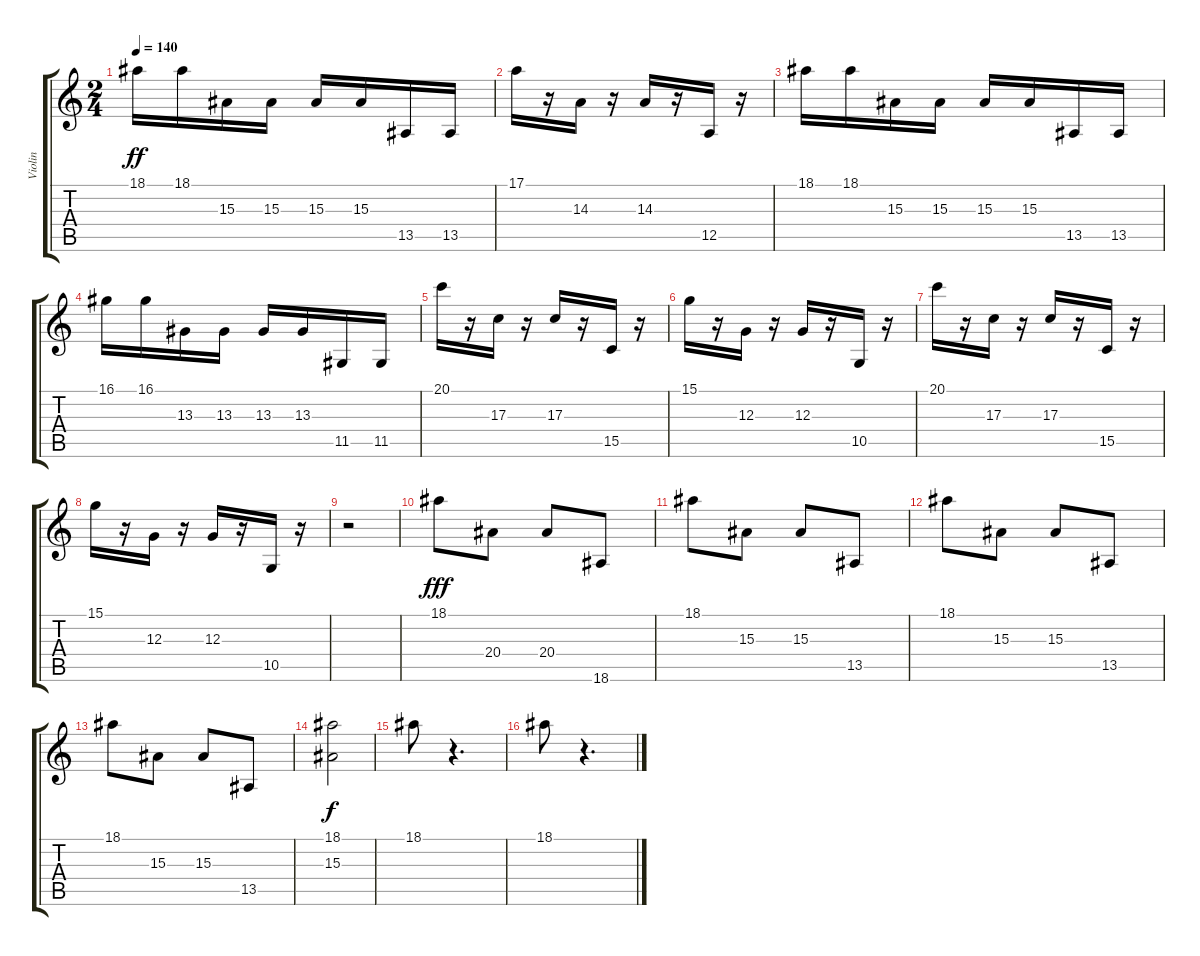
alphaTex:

\track ("Violin" "Violin") {instrument stringensemble1}
\staff {score tabs}
\tuning (E4 B3 G3 D3 A2 E2) {hide}
\ts (2 4)
\tempo 140
\clef g2
\ks c
18.1.16{dy ff} 18.1.16 15.3.16 15.3.16 15.3.16 15.3.16 13.5.16 13.5.16 |
17.1.16 r.16 14.3.16 r.16 14.3.16 r.16 12.5.16 r.16 |
18.1.16 18.1.16 15.3.16 15.3.16 15.3.16 15.3.16 13.5.16 13.5.16 |
16.1.16 16.1.16 13.3.16 13.3.16 13.3.16 13.3.16 11.5.16 11.5.16 |
20.1.16 r.16 17.3.16 r.16 17.3.16 r.16 15.5.16 r.16 |
15.1.16 r.16 12.3.16 r.16 12.3.16 r.16 10.5.16 r.16 |
20.1.16 r.16 17.3.16 r.16 17.3.16 r.16 15.5.16 r.16 |
15.1.16 r.16 12.3.16 r.16 12.3.16 r.16 10.5.16 r.16 |
r.2 |
18.1.8{dy fff} 20.4.8 20.4.8 18.6.8 |
18.1.8 15.3.8 15.3.8 13.5.8 |
18.1.8 15.3.8 15.3.8 13.5.8 |
18.1.8 15.3.8 15.3.8 13.5.8 |
(18.1 15.3).2{dy f} |
18.1.8 r.4{d} |
18.1.8 r.4{d}
